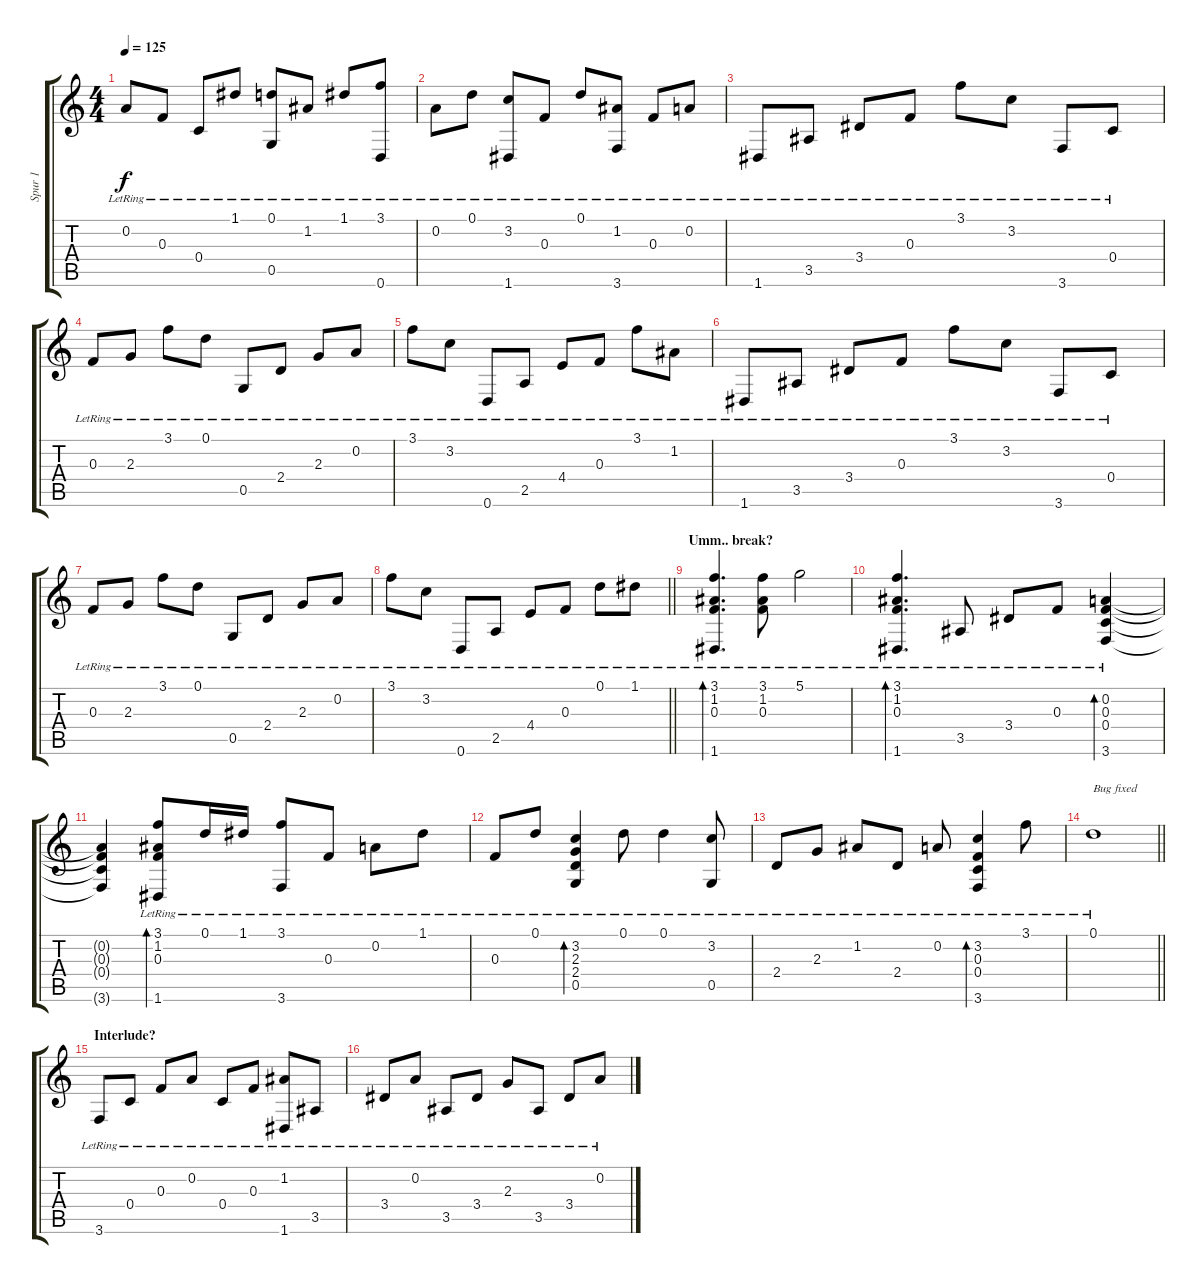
\track ("Spur 1" "Spur 1") {instrument acousticguitarsteel}
\staff {score tabs}
\tuning (D4 A3 F3 C3 G2 D2) {hide}
\ts (4 4)
\tempo 125
\clef g2
\ks c
0.2{lr}.8{dy f} 0.3{lr}.8 0.4{lr}.8 1.1{lr}.8 (0.1{lr} 0.5{lr}).8 1.2{lr}.8 1.1{lr}.8 (3.1{lr} 0.6{lr}).8 |
0.2{lr}.8 0.1{lr}.8 (3.2{lr} 1.6{lr}).8 0.3{lr}.8 0.1{lr}.8 (1.2{lr} 3.6{lr}).8 0.3{lr}.8 0.2{lr}.8 |
1.6{lr}.8 3.5{lr}.8 3.4{lr}.8 0.3{lr}.8 3.1{lr}.8 3.2{lr}.8 3.6{lr}.8 0.4{lr}.8 |
0.3{lr}.8 2.3{lr}.8 3.1{lr}.8 0.1{lr}.8 0.5{lr}.8 2.4{lr}.8 2.3{lr}.8 0.2{lr}.8 |
3.1{lr}.8 3.2{lr}.8 0.6{lr}.8 2.5{lr}.8 4.4{lr}.8 0.3{lr}.8 3.1{lr}.8 1.2{lr}.8 |
1.6{lr}.8 3.5{lr}.8 3.4{lr}.8 0.3{lr}.8 3.1{lr}.8 3.2{lr}.8 3.6{lr}.8 0.4{lr}.8 |
0.3{lr}.8 2.3{lr}.8 3.1{lr}.8 0.1{lr}.8 0.5{lr}.8 2.4{lr}.8 2.3{lr}.8 0.2{lr}.8 |
\barLineRight lightlight
3.1{lr}.8 3.2{lr}.8 0.6{lr}.8 2.5{lr}.8 4.4{lr}.8 0.3{lr}.8 0.1{lr}.8 1.1{lr}.8 |
\section ("" "Umm.. break?")
(3.1{lr} 1.2{lr} 0.3{lr} 1.6{lr}).4{d bd 60} (3.1{lr} 1.2{lr} 0.3{lr}).8 5.1{lr}.2 |
(3.1{lr} 1.2{lr} 0.3{lr} 1.6{lr}).4{d bd 60} 3.5{lr}.8 3.4{lr}.8 0.3{lr}.8 (0.2{lr} 0.3{lr} 0.4{lr} 3.6{lr}).4{bd 60} |
(0.2{t} 0.3{t} 0.4{t} 3.6{t}).4 (3.1{lr} 1.2{lr} 0.3{lr} 1.6{lr}).8{bd 60} 0.1{lr}.16 1.1{lr}.16 (3.1{lr} 3.6{lr}).8 0.3{lr}.8 0.2{lr}.8 1.1{lr}.8 |
0.3{lr}.8 0.1{lr}.8 (3.2{lr} 2.3{lr} 2.4{lr} 0.5{lr}).4{bd 60} 0.1{lr}.8 0.1{lr}.4 (3.2{lr} 0.5{lr}).8 |
2.4{lr}.8 2.3{lr}.8 1.2{lr}.8 2.4{lr}.8 0.2{lr}.8 (3.2{lr} 0.3{lr} 0.4{lr} 3.6{lr}).4{bd 60} 3.1{lr}.8 |
\barLineRight lightlight
0.1{lr}.1{txt "Bug fixed"} |
\section ("" "Interlude?")
3.6{lr}.8 0.4{lr}.8 0.3{lr}.8 0.2{lr}.8 0.4{lr}.8 0.3{lr}.8 (1.2{lr} 1.6{lr}).8 3.5{lr}.8 |
3.4{lr}.8 0.2{lr}.8 3.5{lr}.8 3.4{lr}.8 2.3{lr}.8 3.5{lr}.8 3.4{lr}.8 0.2{lr}.8
